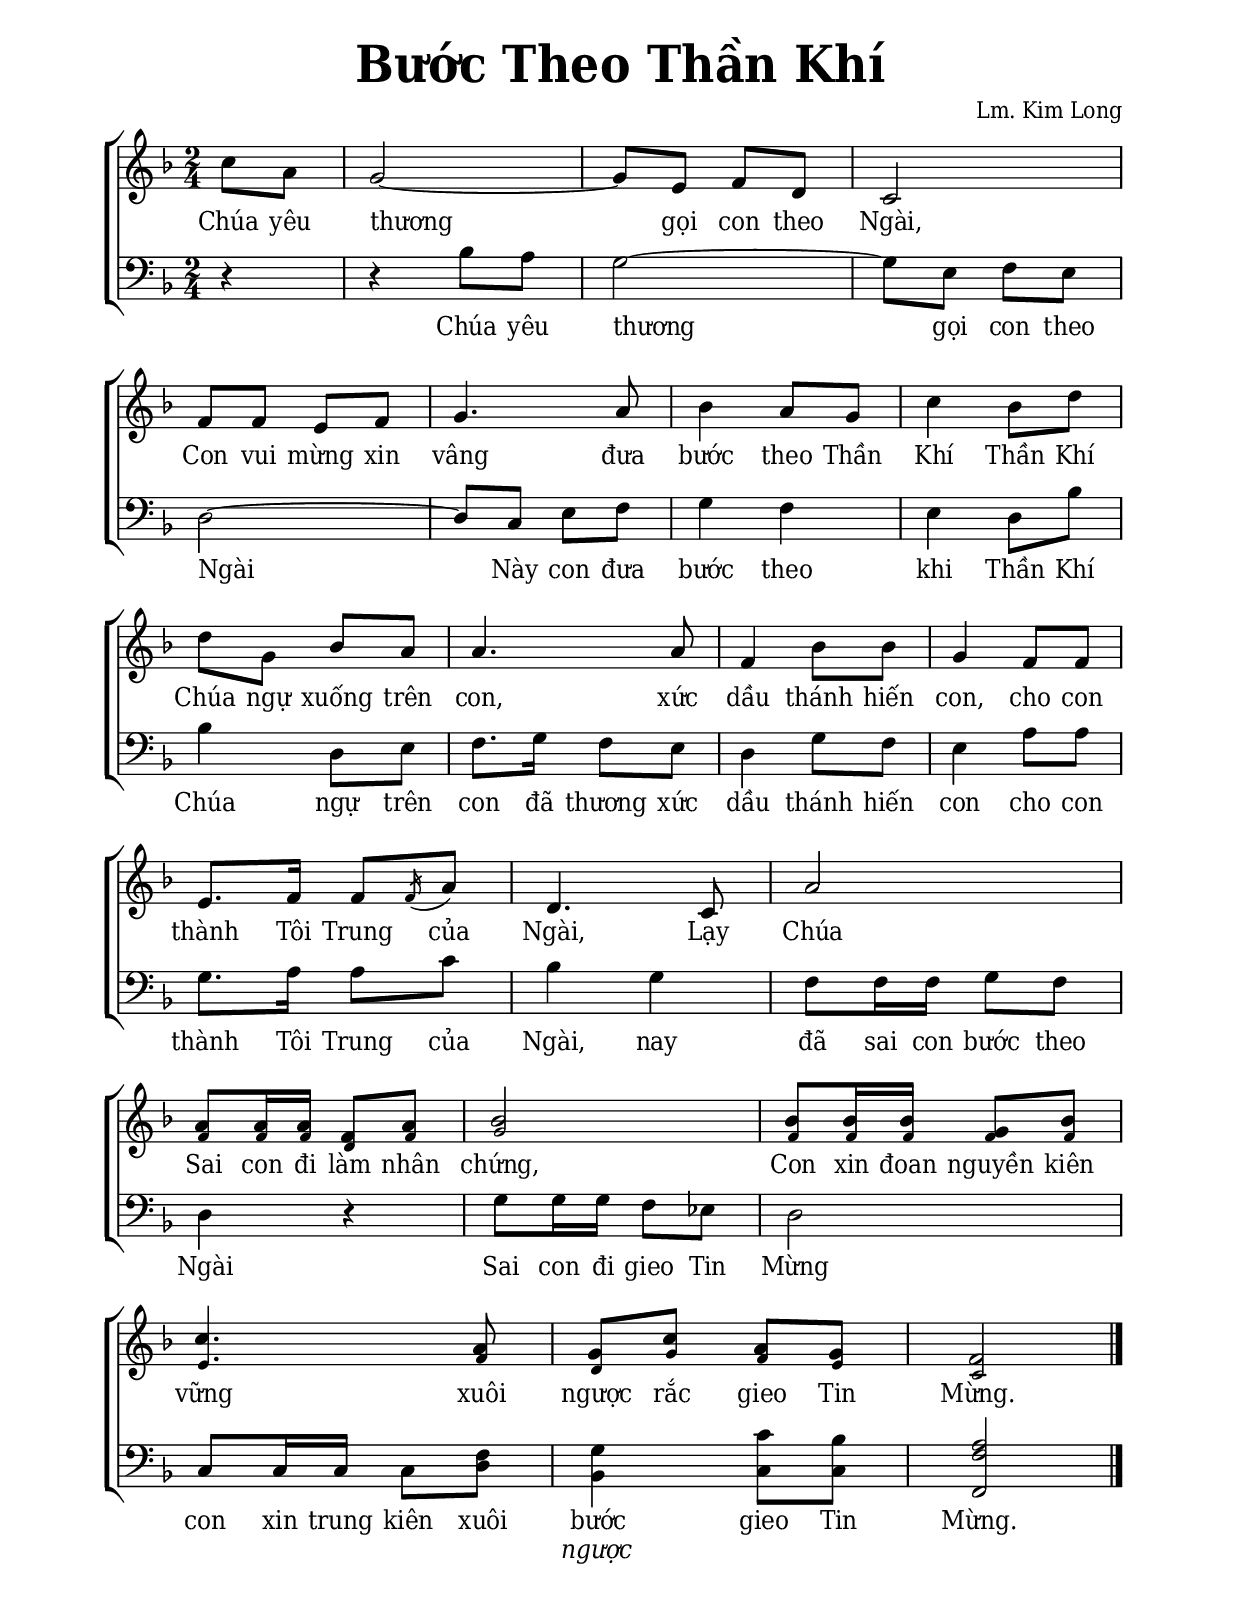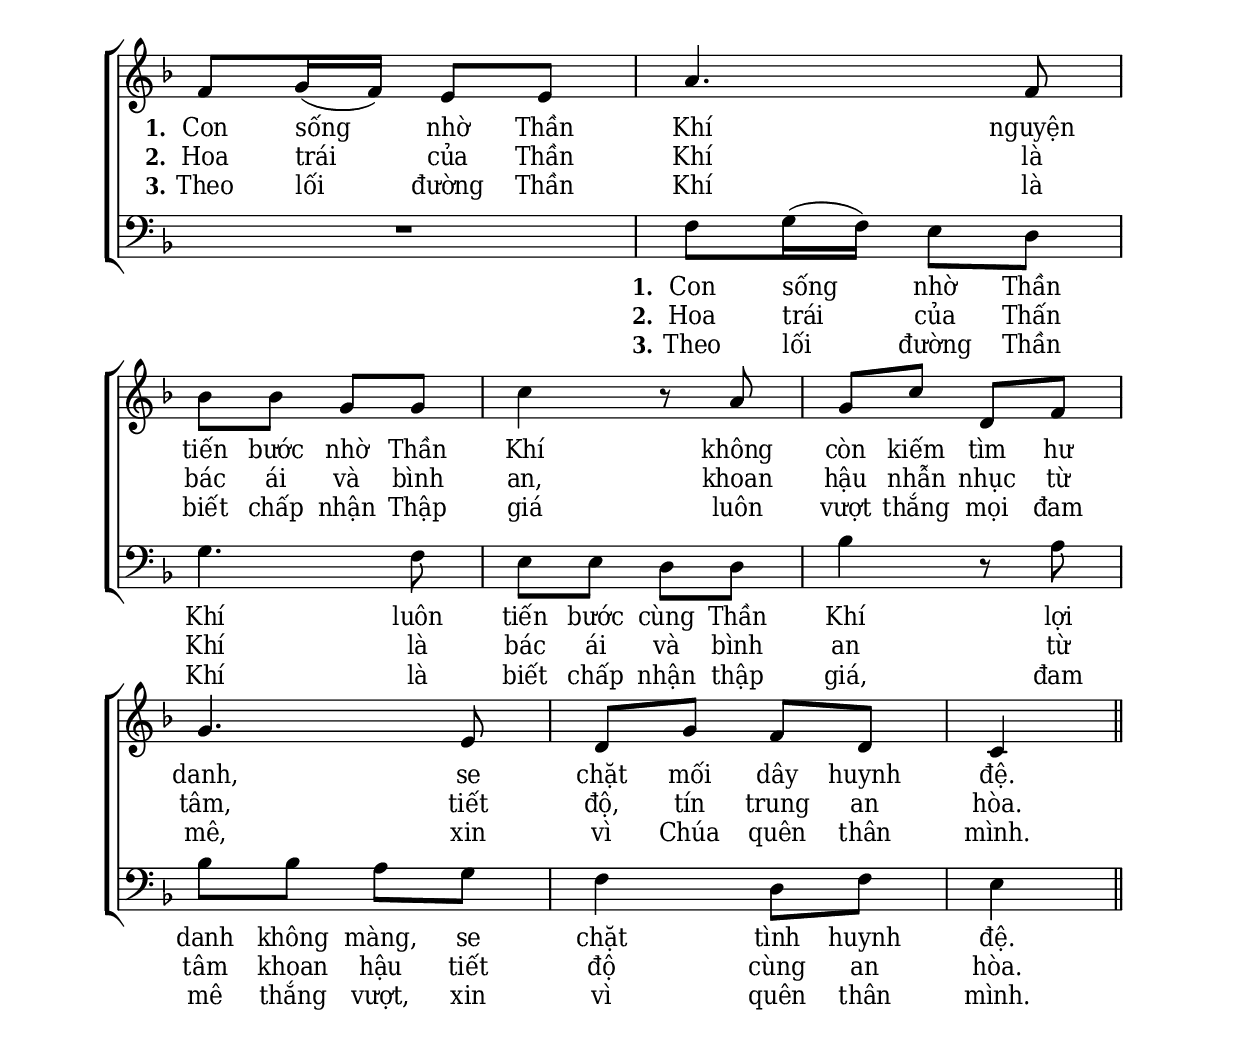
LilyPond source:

% Cài đặt chung
\version "2.22.1"
\include "english.ly"

\header {
  title = \markup { \fontsize #3 "Bước Theo Thần Khí" }
  composer = "Lm. Kim Long"
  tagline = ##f
}

% Đổi kích thước nốt cho bè phụ
notBePhu =
#(define-music-function (font-size music) (number? ly:music?)
   (for-some-music
     (lambda (m)
       (if (music-is-of-type? m 'rhythmic-event)
           (begin
             (set! (ly:music-property m 'tweaks)
                   (cons `(font-size . ,font-size)
                         (ly:music-property m 'tweaks)))
             #t)
           #f))
     music)
   music)

% Nhạc
nhacPhienKhucSop = \relative c'' {
  \partial 4 c8 a |
  g2 ~ |
  g8 e f d |
  c2 |
  f8 f e f |
  g4. a8 |
  bf4 a8 g |
  c4 bf8 d |
  d g, bf a |
  a4. a8 |
  f4 bf8 bf |
  g4 f8 f |
  e8. f16 f8 \slashedGrace { f16 ( } a8) |
  d,4. c8 |
  a'2 |
  <<
    {
      a8 a16 a f8 a |
      bf2 |
      bf8 bf16 bf g8 bf |
      c4. a8 |
      g c a g |
      f2
    }
    { \notBePhu -2 {
      f8 f16 f d8 f |
      g2 |
      f8 f16 f f8 f |
      e4. f8 |
      d g f e |
      c2
    }}
  >>
  \bar "|." \break
  
  f8 g16 (f) e8 e|
  a4. f8 |
  bf bf g g |
  c4 r8 a |
  g c d, f |
  g4. e8 |
  d g f d |
  c4 \bar "||"
}

nhacPhienKhucBas = \relative c' {
  r4 |
  r bf8 a |
  g2 ~ |
  g8 e f e |
  d2 ~ |
  d8 c e f |
  g4 f |
  e d8 bf' |
  bf4 d,8 e |
  f8. g16 f8 e |
  d4 g8 f |
  e4 a8 a |
  g8. a16 a8 c |
  bf4 g |
  f8 f16 f g8 f |
  d4 r |
  g8 g16 g f8 ef |
  d2 |
  c8 c16 c c8 <f d> |
  <g bf,>4 <c c,>8 <bf c,> |
  <a f f,>2 |
  
  R2
  f8 g16 (f) e8 d |
  g4. f8 |
  e8 e d d |
  bf'4 r8 a |
  bf bf a g |
  f4 d8 f |
  e4
}

% Lời
loiPhienKhucSopMot = \lyricmode {
  Chúa yêu thương gọi con theo Ngài,
  Con vui mừng xin vâng
  đưa bước theo Thần Khí
  Thần Khí Chúa ngự xuống trên con,
  xức dầu thánh hiến con,
  cho con thành Tôi Trung của Ngài,
  Lạy Chúa
  Sai con đi làm nhân chứng,
  Con xin đoan nguyền kiên vững
  xuôi ngược rắc gieo Tin Mừng.
  
  \set stanza = #"1."
  Con sống nhờ Thần Khí
  nguyện tiến bước nhờ Thần Khí
  không còn kiếm tìm hư danh,
  se chặt mối dây huynh đệ.
}

loiPhienKhucSopHai = \lyricmode {
  \repeat unfold 56 { _ }
  \set stanza = #"2."
  Hoa trái của Thần Khí là bác ái và bình an,
  khoan hậu nhẫn nhục từ tâm,
  tiết độ, tín trung an hòa.
}

loiPhienKhucSopBa = \lyricmode {
  \repeat unfold 56 { _ }
  \set stanza = #"3."
  Theo lối đường Thần Khí là biết chấp nhận Thập giá
  luôn vượt thắng mọi đam mê,
  xin vì Chúa quên thân mình.
}

loiPhienKhucBasMot = \lyricmode {
  Chúa yêu thương gọi con theo Ngài
  Này con đưa bước theo 
  khi Thần Khí Chúa ngự trên con
  đã thương xức dầu thánh hiến con
  cho con thành Tôi Trung của Ngài,
  nay đã sai con bước theo Ngài
  Sai con đi gieo Tin Mừng
  con xin trung kiên xuôi
  <<
    {
      bước
    }
    \new Lyrics {
	    \set associatedVoice = "beSop"
	    \override Lyrics.LyricText.font-shape = #'italic
	    ngược
	}
  >>
  gieo Tin Mừng.
  
  \set stanza = #"1."
  Con sống nhờ Thần Khí
  luôn tiến bước cùng Thần Khí
  lợi danh không màng, se chặt tình huynh đệ.
}

loiPhienKhucBasHai = \lyricmode {
  \repeat unfold 55 { _ }
  \set stanza = #"2."
  Hoa trái của Thấn Khí là bác ái và bình an
  từ tâm khoan hậu tiết độ
  cùng an hòa.
}

loiPhienKhucBasBa = \lyricmode {
  \repeat unfold 55 { _ }
  \set stanza = #"3."
  Theo lối đường Thần Khí
  là biết chấp nhận thập giá,
  đam mê thắng vượt,
  xin vì quên thân mình.
}


% Dàn trang
\paper {
  #(set-paper-size "a4")
  top-margin = 15\mm
  bottom-margin = 20\mm
  left-margin = 20\mm
  right-margin = 20\mm
  indent = #0
  #(define fonts
    (make-pango-font-tree
      "Deja Vu Serif Condensed"
      "Deja Vu Serif Condensed"
      "Deja Vu Serif Condensed"
      (/ 20 20)))
  print-page-number = #f
  %page-count = #2
  %systems-per-page = 5
}

TongNhip = {
  \key f \major \time 2/4
  \set Timing.beamExceptions = #'()
  \set Timing.baseMoment = #(ly:make-moment 1/4)
}

\score {
  \new ChoirStaff <<
    \new Staff \with {
        \consists "Merge_rests_engraver"
        printPartCombineTexts = ##f
      }
      <<
      \new Voice = beSop {
        \clef treble \TongNhip \nhacPhienKhucSop
      }
      \new NullVoice = beSop \nhacPhienKhucSop
      \new Lyrics \lyricsto beSop \loiPhienKhucSopMot
      \new Lyrics \lyricsto beSop \loiPhienKhucSopHai
      \new Lyrics \lyricsto beSop \loiPhienKhucSopBa
      >>
    \new Staff
      <<
      \new Voice = beBas {
        \clef bass \TongNhip \nhacPhienKhucBas
      }
      \new Lyrics \lyricsto beBas \loiPhienKhucBasMot
      \new Lyrics \lyricsto beBas \loiPhienKhucBasHai
      \new Lyrics \lyricsto beBas \loiPhienKhucBasBa
    >>
  >>
  \layout {
    %\override Staff.TimeSignature.transparent = ##t
    %\override Lyrics.LyricText.font-size = #+2.2
    \override Lyrics.LyricSpace.minimum-distance = #1
    \override Score.BarNumber.break-visibility = ##(#f #f #f)
    \override Score.SpacingSpanner.uniform-stretching = ##t
  } 
}

